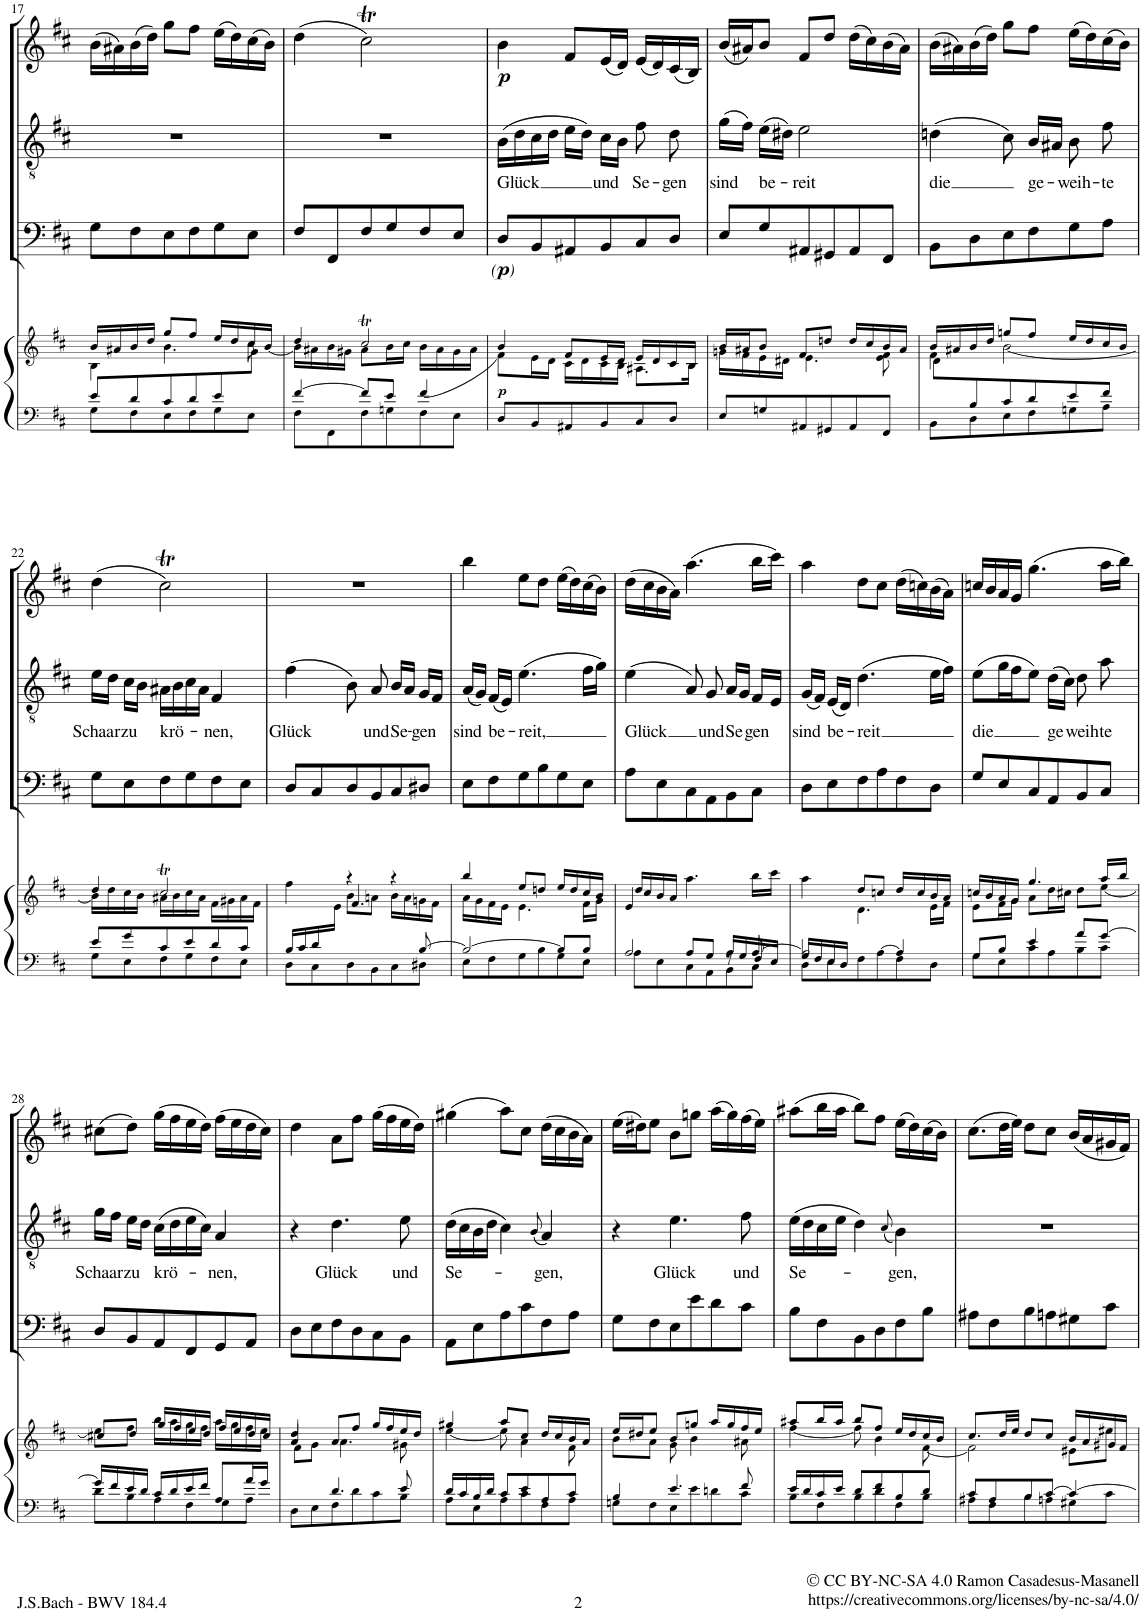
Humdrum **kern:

**kern	**kern	**dynam	**kern	**dynam	**kern	**text	**kern	**dynam
*part4	*part4	*part4	*part3	*part3	*part2	*part2	*part1	*part1
*staff5	*staff4	*staff4/5	*staff3	*staff3	*staff2	*staff2	*staff1	*staff1
*I"Piano reduction	*	*	*I"Continuo	*	*I"Tenore	*	*I"Violino solo	*
*I'Pno	*	*	*	*	*	*	*I'Vln	*
!!LO:PB:g=z
*clefF4	*clefG2	*	*clefF4	*	*clefGv2	*	*clefG2	*
*k[f#c#]	*k[f#c#]	*	*k[f#c#]	*	*k[f#c#]	*	*k[f#c#]	*
*M3/4	*M3/4	*	*M3/4	*	*M3/4	*	*M3/4	*
=17	=17	=17	=17	=17	=17	=17	=17	=17
*^	*^	*	*	*	*	*	*	*
*	*	*	*^	*	*	*	*	*	*	*
8e/L	8G\L	16b/LL	4B\	8ryy	.	8G\L	.	2.r	.	(16b\LL	.
.	.	16a#X/	.	.	.	.	.	.	.	16a#X\)	.
*	*	*	*v	*v	*	*	*	*	*	*	*
8d/	8F#\	16b/	.	.	8F#\	.	.	.	(16b\	.
.	.	16dd/JJ	.	.	.	.	.	.	16dd\JJ)	.
8c#/	8E\	8gg/L	4.b\	.	8E\	.	.	.	8gg\L	.
8d/	8F#\	8ff#/J	.	.	8F#\	.	.	.	8ff#\J	.
8e/	8G\	16ee/LL	.	.	8G\	.	.	.	(16ee\LL	.
.	.	16dd/	.	.	.	.	.	.	16dd\)	.
*	*	*	*^	*	*	*	*	*	*	*
8ryy	8E\J	16cc#/	8cc#\	8g\J	.	8E\J	.	.	.	(16cc#\	.
.	.	[<16b/JJ	.	.	.	.	.	.	.	16b\JJ)	.
*	*	*	*v	*v	*	*	*	*	*	*	*
=18	=18	=18	=18	=18	=18	=18	=18	=18	=18	=18
[4f#/	8F#\L	4dd/	16b\LL]	.	8F#/L	.	2.r	.	(4dd\	.
.	.	.	16a#X\	.	.	.	.	.	.	.
.	8FF#\	.	16b\	.	8FF#/	.	.	.	.	.
.	.	.	16g#X\JJ	.	.	.	.	.	.	.
8f#/L]	8F#\	2cc#t/	8a#\L	.	8F#/	.	.	.	2cc#t\)	.
8e/J	8Gn\	.	16b\L	.	8G/	.	.	.	.	.
.	.	.	16cc#\JJ	.	.	.	.	.	.	.
[<4f#/	8F#\	.	16b\LL	.	8F#/	.	.	.	.	.
.	.	.	16a#\	.	.	.	.	.	.	.
.	8E\J	.	16g#\	.	8E/J	.	.	.	.	.
.	.	.	16a#\JJ	.	.	.	.	.	.	.
*v	*v	*	*	*	*	*	*	*	*	*
=19	=19	=19	=19	=19	=19	=19	=19	=19	=19
!	!	!	!LO:DY:b	!	!LO:DY:b	!	!LO:LY:b	!	!
!	!	!	!	!	!LO:DY:n=1:b	!	!	!	!
!	!	!	!	!	!LO:DY:n=2:b	!	!	!	!LO:DY:b
8D/L	4b/	8f#\L]	p	8D/L	other-dynamics p other-dynamics	(16B\LL	Glück	4b\	p
.	.	.	.	.	.	16d\	.	.	.
8BB/	.	16e\L	.	8BB/	.	16c#\	.	.	.
.	.	16d\JJ	.	.	.	16d\JJ	.	.	.
8AA#X/	8f#/L	16c#\LL	.	8AA#X/	.	16e\LL	.	8f#/L	.
.	.	16d\	.	.	.	16d\JJ)	.	.	.
!	!	!	!	!	!	!	!LO:LY:b	!	!
8BB/	16e/L	16c#\	.	8BB/	.	16c#\LL	und	(16e/L	.
.	16d/JJ	16B\JJ	.	.	.	16B\JJ	.	16d/JJ)	.
!	!	!	!	!	!	!	!LO:LY:b	!	!
8C#/	16e/LL	8.A#X\L	.	8C#/	.	8f#\	Se-	(16e/LL	.
.	16d/	.	.	.	.	.	.	16d/)	.
!	!	!	!	!	!	!	!LO:LY:b	!	!
8D/J	16c#/	.	.	8D/J	.	8d\	-gen	(16c#/	.
.	16B/JJ	16B\Jk	.	.	.	.	.	16B/JJ)	.
=20	=20	=20	=20	=20	=20	=20	=20	=20	=20
!	!	!	!	!	!	!	!LO:LY:b	!	!
8E/L	16b/LL	16gn\LL	.	8E/L	.	(16g\LL	sind	(16b/LL	.
.	16a#X/J	16f#\	.	.	.	16f#\JJ)	.	16a#X/J)	.
!	!	!	!	!	!	!	!LO:LY:b	!	!
8Gn/	8b/J	16e\	.	8G/	.	(16e\LL	be-	8b/J	.
.	.	16d#X\JJ	.	.	.	16d#X\JJ)	.	.	.
!	!	!	!	!	!	!	!LO:LY:b	!	!
8AA#X/	8f#/L	4.e\	.	8AA#X/	.	2e\	-reit	8f#/L	.
8GG#X/	8ddn/J	.	.	8GG#X/	.	.	.	8dd/J	.
8AA#/	16dd/LL	.	.	8AA#/	.	.	.	(16dd\LL	.
.	16cc#/	.	.	.	.	.	.	16cc#\)	.
8FF#/J	16b/	8e\ 8f#\	.	8FF#/J	.	.	.	(16b\	.
.	16a#/JJ	.	.	.	.	.	.	16a#\JJ)	.
=21	=21	=21	=21	=21	=21	=21	=21	=21	=21
*^	*	*^	*	*	*	*	*	*	*
!	!	!	!	!	!	!	!	!	!LO:LY:b	!	!
8ryy	8BB\L	16b/LL	4f#\	8d\L	.	8BB\L	.	(4dn\	die	(16b\LL	.
.	.	16a#X/	.	.	.	.	.	.	.	16a#X\)	.
8B/	8D\	16b/	.	2ryy	.	8D\	.	.	.	(16b\	.
.	.	16dd/JJ	.	.	.	.	.	.	.	16dd\JJ)	.
8c#/	8E\	8ggn/L	[2b\	.	.	8E\	.	8c#\)	.	8gg\L	.
!	!	!	!	!	!	!	!	!	!LO:LY:b	!	!
8d/	8F#\	8ff#/J	.	.	.	8F#\	.	16B/LL	ge-	8ff#\J	.
.	.	.	.	.	.	.	.	16A#X/JJ	.	.	.
!	!	!	!	!	!	!	!	!	!LO:LY:b	!	!
8e/	8Gn\	16ee/LL	.	.	.	8G\	.	8B\	-weih-	(16ee\LL	.
.	.	16dd/	.	.	.	.	.	.	.	16dd\)	.
!	!	!	!	!	!	!	!	!	!LO:LY:b	!	!
8f#/J	8A\J	16cc#/	.	8ryy	.	8A\J	.	8f#\	-te	(16cc#\	.
.	.	16b/JJ	.	.	.	.	.	.	.	16b\JJ)	.
*	*	*	*v	*v	*	*	*	*	*	*	*
!!LO:LB:g=z
=22	=22	=22	=22	=22	=22	=22	=22	=22	=22	=22
!	!	!	!	!	!	!	!	!LO:LY:b	!	!
8e/L	8G\L	4dd/	16b\LL]	.	8G\L	.	16e\LL	Schaar	(4dd\	.
.	.	.	16dd\	.	.	.	16d\JJ	.	.	.
!	!	!	!	!	!	!	!	!LO:LY:b	!	!
8g/	8E\	.	16cc#\	.	8E\	.	16c#\LL	zu	.	.
.	.	.	16b\JJ	.	.	.	16B\JJ	.	.	.
!	!	!	!	!	!	!	!	!LO:LY:b	!	!
8c#/	8F#\	2cc#t/	16a#X\LL	.	8F#\	.	16A#X\LL	krö-	2cc#t\)	.
.	.	.	16b\	.	.	.	16B\	.	.	.
8e/	8G\	.	16cc#\	.	8G\	.	16c#\	.	.	.
.	.	.	16a#\JJ	.	.	.	16A#\JJ	.	.	.
!	!	!	!	!	!	!	!	!LO:LY:b	!	!
8d/	8F#\	.	16f#\LL	.	8F#\	.	4F#/	-nen,	.	.
.	.	.	16g#X\	.	.	.	.	.	.	.
8c#/J	8E\J	.	16a#\	.	8E\J	.	.	.	.	.
.	.	.	16f#\JJ	.	.	.	.	.	.	.
=23	=23	=23	=23	=23	=23	=23	=23	=23	=23	=23
*	*	*	*^	*	*	*	*	*	*	*
!	!	!	!	!	!	!	!	!	!LO:LY:b	!	!
16B/LL	8D\L	4ff#\	4ryy	8.ryy	.	8D/L	.	(4f#\	Glück	2.r	.
16c#/	.	.	.	.	.	.	.	.	.	.	.
16d/	8C#\	.	.	.	.	8C#/	.	.	.	.	.
4..ryy	.	.	.	16e\JJ	.	.	.	.	.	.	.
.	8D\	4r	8b\L	4.f#/	.	8D/	.	8B\)	.	.	.
!	!	!	!	!	!	!	!	!	!LO:LY:b	!	!
.	8BB\	.	8an\J	.	.	8BB/	.	8A/	und	.	.
!	!	!	!	!	!	!	!	!	!LO:LY:b	!	!
.	8C#\	4r	16b\LL	.	.	8C#/	.	16B/LL	Se-	.	.
.	.	.	16a\	.	.	.	.	16A/JJ	.	.	.
!	!	!	!	!	!	!	!	!	!LO:LY:b	!	!
[8B/	8D#X\J	.	16gn\	8ryy	.	8D#X/J	.	16G/LL	-gen	.	.
.	.	.	16f#\JJ	.	.	.	.	16F#/JJ	.	.	.
*	*	*	*v	*v	*	*	*	*	*	*	*
=24	=24	=24	=24	=24	=24	=24	=24	=24	=24	=24
!	!	!	!	!	!	!	!	!LO:LY:b	!	!
2B/_	8E\L	4bb/	16a\LL	.	8E\L	.	(16A/LL	sind	4bb\	.
.	.	.	16g\	.	.	.	16G/JJ)	.	.	.
!	!	!	!	!	!	!	!	!LO:LY:b	!	!
.	8F#\	.	16f#\	.	8F#\	.	(16F#/LL	be-	.	.
.	.	.	16e\JJ	.	.	.	16E/JJ)	.	.	.
!	!	!	!	!	!	!	!	!LO:LY:b	!	!
.	8G\	8ee/L	4.e\	.	8G\	.	(4.e\	-reit,	8ee\L	.
.	8B\	8ddn/J	.	.	8B\	.	.	.	8dd\J	.
8B/L]	8G\	16ee/LL	.	.	8G\	.	.	.	(16ee\LL	.
.	.	16dd/	.	.	.	.	.	.	16dd\)	.
8B/J	8E\J	16cc#/	16f#\LL	.	8E\J	.	16f#\LL	.	(16cc#\	.
.	.	16b/JJ	16g\JJ	.	.	.	16g\JJ)	.	16b\JJ)	.
=25	=25	=25	=25	=25	=25	=25	=25	=25	=25	=25
*	*^	*	*	*	*	*	*	*	*	*
!	!	!	!	!	!	!	!	!	!LO:LY:b	!	!
2A/	8A\L	4ryy	16dd/LL	4e/	.	8A\L	.	(4e\	Glück	(16dd\LL	.
.	.	.	16cc#/	.	.	.	.	.	.	16cc#\	.
.	8E\	.	16b/	.	.	8E\	.	.	.	16b\	.
.	.	.	16a/JJ	.	.	.	.	.	.	16a\JJ)	.
.	8C#\	8A/L	4.aa\	2ryy	.	8C#\	.	8A/)	.	(4.aa\	.
!	!	!	!	!	!	!	!	!	!LO:LY:b	!	!
.	8AA\	8G/J	.	.	.	8AA\	.	8G/	und	.	.
!	!	!	!	!	!	!	!	!	!LO:LY:b	!	!
8r	8BB\	16A/LL	.	.	.	8BB\	.	16A/LL	Se-	.	.
.	.	16G/	.	.	.	.	.	16G/JJ	.	.	.
!	!	!	!	!	!	!	!	!	!LO:LY:b	!	!
[8A/	8C#\J	16F#/	16bb\LL	.	.	8C#\J	.	16F#/LL	-gen	16bb\LL	.
.	.	16E/JJ	16ccc#\JJ	.	.	.	.	16E/JJ	.	16ccc#\JJ)	.
=26	=26	=26	=26	=26	=26	=26	=26	=26	=26	=26	=26
!	!	!	!	!	!	!	!	!	!LO:LY:b	!	!
16G/LL	2A/]	8D\L	4aa\	4ryy	.	8D\L	.	(16G/LL	sind	4aa\	.
16F#/	.	.	.	.	.	.	.	16F#/JJ)	.	.	.
!	!	!	!	!	!	!	!	!	!LO:LY:b	!	!
16E/	.	8E\	.	.	.	8E\	.	(16E/LL	be-	.	.
16D/JJ	.	.	.	.	.	.	.	16D/JJ)	.	.	.
!	!	!	!	!	!	!	!	!	!LO:LY:b	!	!
2ryy	.	8F#\	8dd/L	4.d\	.	8F#\	.	(4.d\	-reit	8dd\L	.
.	.	[>8A\	8ccn/J	.	.	8A\	.	.	.	8cc#\J	.
.	4A/]	8F#\	16dd/LL	.	.	8F#\	.	.	.	(16dd\LL	.
.	.	.	16cc/	.	.	.	.	.	.	16ccn\)	.
.	.	8D\J	16b/	16e\LL	.	8D\J	.	16e\LL	.	(16b\	.
.	.	.	16a/JJ	16f#\JJ	.	.	.	16f#\JJ)	.	16a\JJ)	.
*	*v	*v	*	*	*	*	*	*	*	*	*
=27	=27	=27	=27	=27	=27	=27	=27	=27	=27	=27
!	!	!	!	!	!	!	!	!LO:LY:b	!	!
8G/L	8G\L	16ccn/LL	8e\L	.	8G/L	.	(8e\L	die	16ccn/LL	.
.	.	16b/	.	.	.	.	.	.	16b/	.
8B/J	8E\	16a/	16f#\L	.	8E/	.	16g\L	.	16a/	.
.	.	16g/JJ	16g\JJ	.	.	.	16f#\J	.	16g/JJ	.
4e/	8c#\	4.gg/	8a\L	.	8C#/	.	8e\J)	.	(4.gg\	.
!	!	!	!	!	!	!	!	!LO:LY:b	!	!
.	8A\	.	16dd\L	.	8AA/	.	(16d\LL	ge-	.	.
.	.	.	16cc#X\JJ	.	.	.	16c#\JJ)	.	.	.
!	!	!	!	!	!	!	!	!LO:LY:b	!	!
8a/L	8B\	.	8dd\L	.	8BB/	.	8d\	-weih-	.	.
!	!	!	!	!	!	!	!	!LO:LY:b	!	!
[8g/J	8c#\J	16aa/LL	[8ee\J	.	8C#/J	.	8a\	-te	16aa\LL	.
.	.	16bb/JJ	.	.	.	.	.	.	16bb\JJ)	.
!!LO:LB:g=z
=28	=28	=28	=28	=28	=28	=28	=28	=28	=28	=28
!	!	!	!	!	!	!	!	!LO:LY:b	!	!
16g/LL]	8d\L	8cc#X/L	8ee\L]	.	8D/L	.	16g\LL	Schaar	(8cc#X\L	.
16f#/	.	.	.	.	.	.	16f#\JJ	.	.	.
!	!	!	!	!	!	!	!	!LO:LY:b	!	!
16e/	8B\	8dd/J	8ff#\J	.	8BB/	.	16e\LL	zu	8dd\J)	.
16d/JJ	.	.	.	.	.	.	16d\JJ	.	.	.
!	!	!	!	!	!	!	!	!LO:LY:b	!	!
16c#/LL	8A\	16gg/LL	16bb\LL	.	8AA/	.	(16c#\LL	krö-	(16gg\LL	.
16d/	.	16ff#/	16aa\	.	.	.	16d\	.	16ff#\	.
16e/	8F#\	16ee/	16gg\	.	8FF#/	.	16e\	.	16ee\	.
16f#/JJ	.	16dd/JJ	16ff#\JJ	.	.	.	16c#\JJ)	.	16dd\JJ)	.
!	!	!	!	!	!	!	!	!LO:LY:b	!	!
8A/L	8G\	16ff#/LL	16aa\LL	.	8GG/	.	4A/	-nen,	(16ff#\LL	.
.	.	16ee/	16gg\	.	.	.	.	.	16ee\	.
16a/L	8A\J	16dd/	16ff#\	.	8AA/J	.	.	.	16dd\	.
16g/JJ	.	16cc#/JJ	16ee\JJ	.	.	.	.	.	16cc#\JJ)	.
=29	=29	=29	=29	=29	=29	=29	=29	=29	=29	=29
*	*	*	*^	*	*	*	*	*	*	*
4ryy	8D\L	4dd/	8f#\L	4a/	.	8D\L	.	4r	.	4dd\	.
.	8E\	.	8g\J	.	.	8E\	.	.	.	.	.
!	!	!	!	!	!	!	!	!	!LO:LY:b	!	!
4.d/	8F#\	8a/L	4.a\	2ryy	.	8F#\	.	4.d\	Glück	8a\L	.
.	8d\	8ff#/J	.	.	.	8D\	.	.	.	8ff#\J	.
.	8c#\	16gg/LL	.	.	.	8C#\	.	.	.	(16gg\LL	.
.	.	16ff#/	.	.	.	.	.	.	.	16ff#\	.
!	!	!	!	!	!	!	!	!	!LO:LY:b	!	!
8e/	8B\J	16ee/	8g#X\	.	.	8BB\J	.	8e\	und	16ee\	.
.	.	16dd/JJ	.	.	.	.	.	.	.	16dd\JJ)	.
*	*	*	*v	*v	*	*	*	*	*	*	*
=30	=30	=30	=30	=30	=30	=30	=30	=30	=30	=30
!	!	!	!	!	!	!	!	!LO:LY:b	!	!
16d/LL	8A\L	4gg#X/	[4ee\	.	8AA\L	.	(16d\LL	Se-	(4gg#X\	.
16c#/	.	.	.	.	.	.	16c#\	.	.	.
16B/	8E\	.	.	.	8E\	.	16B\	.	.	.
16d/JJ	.	.	.	.	.	.	16d\JJ	.	.	.
8c#/L	8A\	8aa/L	8ee\]	.	8A\	.	4c#\)	.	8aa\L)	.
8e/	8c#\	8cc#/J	4a\	.	8c#\	.	.	.	8cc#\J	.
.	.	.	.	.	.	.	(8qB/	.	.	.
!	!	!	!	!	!	!	!	!LO:LY:b	!	!
8A/	8F#\	16dd/LL	.	.	8F#\	.	4A/)	-gen,	(16dd\LL	.
.	.	16cc#/	.	.	.	.	.	.	16cc#\	.
8c#/J	8A\J	16b/	8f#\	.	8A\J	.	.	.	16b\	.
.	.	16a/JJ	.	.	.	.	.	.	16a\JJ)	.
=31	=31	=31	=31	=31	=31	=31	=31	=31	=31	=31
4B/	8Gn\L	16ee/LL	8b\L	.	8G\L	.	4r	.	(16ee\LL	.
.	.	16dd#X/J	.	.	.	.	.	.	16dd#X\J)	.
.	8F#\	8ee/J	8a\J	.	8F#\	.	.	.	8ee\J	.
!	!	!	!	!	!	!	!	!LO:LY:b	!	!
4.e/	8E\	8b/L	8g\	.	8E\	.	4.e\	Glück	8b\L	.
.	8e\	8ggn/J	4b\	.	8e\	.	.	.	8ggn\J	.
.	8dn\	16aa/LL	.	.	8d\	.	.	.	(16aa\LL	.
.	.	16gg/	.	.	.	.	.	.	16gg\)	.
!	!	!	!	!	!	!	!	!LO:LY:b	!	!
8f#/	8c#\J	16ff#/	8a#X\	.	8c#\J	.	8f#\	und	(16ff#\	.
.	.	16ee/JJ	.	.	.	.	.	.	16ee\JJ)	.
=32	=32	=32	=32	=32	=32	=32	=32	=32	=32	=32
!	!	!	!	!	!	!	!	!LO:LY:b	!	!
16e/LL	8B\L	8aa#X/L	[4ff#\	.	8B\L	.	(16e\LL	Se-	(8aa#X\L	.
16d/	.	.	.	.	.	.	16d\	.	.	.
16c#/	8F#\	16bb/L	.	.	8F#\	.	16c#\	.	16bb\L	.
16e/JJ	.	16aa#/JJ	.	.	.	.	16e\JJ	.	16aa#\JJ	.
8d/L	8B\	8bb/L	8ff#\]	.	8BB\	.	4d\)	.	8bb\L)	.
8f#/	8d\	8ff#/J	4b\	.	8D\	.	.	.	8ff#\J	.
.	.	.	.	.	.	.	(8qc#/	.	.	.
!	!	!	!	!	!	!	!	!LO:LY:b	!	!
8B/	8F#\	16ee/LL	.	.	8F#\	.	4B\)	-gen,	(16ee\LL	.
.	.	16dd/	.	.	.	.	.	.	16dd\)	.
8d/J	8B\J	16cc#/	[8f#\	.	8B\J	.	.	.	(16cc#\	.
.	.	16b/JJ	.	.	.	.	.	.	16b\JJ)	.
=33	=33	=33	=33	=33	=33	=33	=33	=33	=33	=33
8c#/L	8A#X\L	8.cc#/L	2f#\]	.	8A#X\L	.	2.r	.	(8.cc#\L	.
8A#/	8F#\	.	.	.	8F#\	.	.	.	.	.
.	.	32dd/LL	.	.	.	.	.	.	32dd\LL	.
.	.	32ee/JJJ	.	.	.	.	.	.	32ee\JJJ)	.
8B/	8B\	8dd/L	.	.	8B\	.	.	.	8dd\L	.
[8c#/J	8An\	8cc#/J	.	.	8An\	.	.	.	8cc#\J	.
4c#/_	8G#X\	16b/LL	8e#X\L	.	8G#X\	.	.	.	(16b/LL	.
.	.	16a/	.	.	.	.	.	.	16a/	.
.	8c#\J	16g#X/	8ee#X\J	.	8c#\J	.	.	.	16g#X/	.
.	.	16f#/JJ	.	.	.	.	.	.	16f#/JJ)	.
*v	*v	*	*	*	*	*	*	*	*	*
*	*v	*v	*	*	*	*	*	*	*
=	=	=	=	=	=	=	=	=
*-	*-	*-	*-	*-	*-	*-	*-	*-
